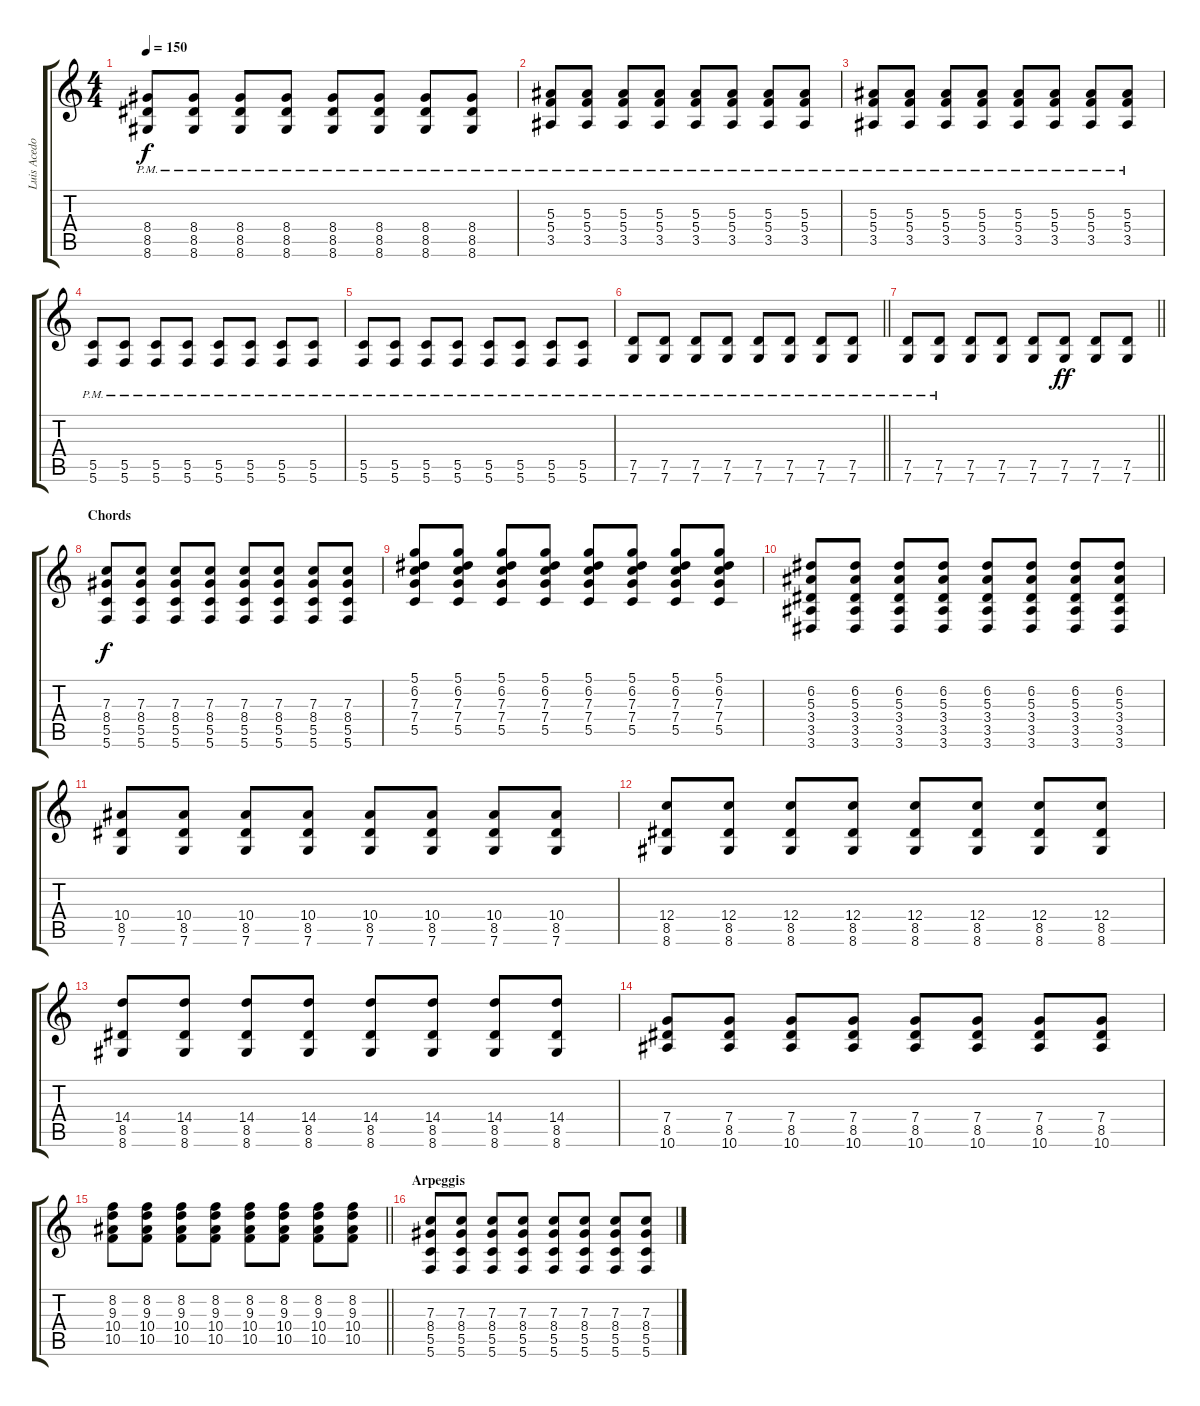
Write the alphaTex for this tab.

\track ("Luis Acedo" "Luis Acedo") {instrument overdrivenguitar}
\staff {score tabs}
\tuning (D4 A3 F3 C3 G2 C2) {hide}
\ts (4 4)
\tempo 150
\clef g2
\ks c
(8.4{pm} 8.5{pm} 8.6{pm}).8{dy f} (8.4{pm} 8.5{pm} 8.6{pm}).8 (8.4{pm} 8.5{pm} 8.6{pm}).8 (8.4{pm} 8.5{pm} 8.6{pm}).8 (8.4{pm} 8.5{pm} 8.6{pm}).8 (8.4{pm} 8.5{pm} 8.6{pm}).8 (8.4{pm} 8.5{pm} 8.6{pm}).8 (8.4{pm} 8.5{pm} 8.6{pm}).8 |
(5.3{pm} 5.4{pm} 3.5{pm}).8 (5.3{pm} 5.4{pm} 3.5{pm}).8 (5.3{pm} 5.4{pm} 3.5{pm}).8 (5.3{pm} 5.4{pm} 3.5{pm}).8 (5.3{pm} 5.4{pm} 3.5{pm}).8 (5.3{pm} 5.4{pm} 3.5{pm}).8 (5.3{pm} 5.4{pm} 3.5{pm}).8 (5.3{pm} 5.4{pm} 3.5{pm}).8 |
(5.3{pm} 5.4{pm} 3.5{pm}).8 (5.3{pm} 5.4{pm} 3.5{pm}).8 (5.3{pm} 5.4{pm} 3.5{pm}).8 (5.3{pm} 5.4{pm} 3.5{pm}).8 (5.3{pm} 5.4{pm} 3.5{pm}).8 (5.3{pm} 5.4{pm} 3.5{pm}).8 (5.3{pm} 5.4{pm} 3.5{pm}).8 (5.3{pm} 5.4{pm} 3.5{pm}).8 |
(5.5{pm} 5.6{pm}).8 (5.5{pm} 5.6{pm}).8 (5.5{pm} 5.6{pm}).8 (5.5{pm} 5.6{pm}).8 (5.5{pm} 5.6{pm}).8 (5.5{pm} 5.6{pm}).8 (5.5{pm} 5.6{pm}).8 (5.5{pm} 5.6{pm}).8 |
(5.5{pm} 5.6{pm}).8 (5.5{pm} 5.6{pm}).8 (5.5{pm} 5.6{pm}).8 (5.5{pm} 5.6{pm}).8 (5.5{pm} 5.6{pm}).8 (5.5{pm} 5.6{pm}).8 (5.5{pm} 5.6{pm}).8 (5.5{pm} 5.6{pm}).8 |
\barLineRight lightlight
(7.5{pm} 7.6{pm}).8 (7.5{pm} 7.6{pm}).8 (7.5{pm} 7.6{pm}).8 (7.5{pm} 7.6{pm}).8 (7.5{pm} 7.6{pm}).8 (7.5{pm} 7.6{pm}).8 (7.5{pm} 7.6{pm}).8 (7.5{pm} 7.6{pm}).8 |
\barLineRight lightlight
(7.5{pm} 7.6{pm}).8 (7.5{pm} 7.6{pm}).8 (7.5 7.6).8 (7.5 7.6).8 (7.5 7.6).8 (7.5 7.6).8{dy ff} (7.5 7.6).8 (7.5 7.6).8 |
\section ("" "Chords")
(7.3 8.4 5.5 5.6).8{dy f volume 12} (7.3 8.4 5.5 5.6).8 (7.3 8.4 5.5 5.6).8 (7.3 8.4 5.5 5.6).8 (7.3 8.4 5.5 5.6).8 (7.3 8.4 5.5 5.6).8 (7.3 8.4 5.5 5.6).8 (7.3 8.4 5.5 5.6).8 |
(5.1 6.2 7.3 7.4 5.5).8 (5.1 6.2 7.3 7.4 5.5).8 (5.1 6.2 7.3 7.4 5.5).8 (5.1 6.2 7.3 7.4 5.5).8 (5.1 6.2 7.3 7.4 5.5).8 (5.1 6.2 7.3 7.4 5.5).8 (5.1 6.2 7.3 7.4 5.5).8 (5.1 6.2 7.3 7.4 5.5).8 |
(6.2 5.3 3.4 3.5 3.6).8 (6.2 5.3 3.4 3.5 3.6).8 (6.2 5.3 3.4 3.5 3.6).8 (6.2 5.3 3.4 3.5 3.6).8 (6.2 5.3 3.4 3.5 3.6).8 (6.2 5.3 3.4 3.5 3.6).8 (6.2 5.3 3.4 3.5 3.6).8 (6.2 5.3 3.4 3.5 3.6).8 |
(10.4 8.5 7.6).8 (10.4 8.5 7.6).8 (10.4 8.5 7.6).8 (10.4 8.5 7.6).8 (10.4 8.5 7.6).8 (10.4 8.5 7.6).8 (10.4 8.5 7.6).8 (10.4 8.5 7.6).8 |
(12.4 8.5 8.6).8 (12.4 8.5 8.6).8 (12.4 8.5 8.6).8 (12.4 8.5 8.6).8 (12.4 8.5 8.6).8 (12.4 8.5 8.6).8 (12.4 8.5 8.6).8 (12.4 8.5 8.6).8 |
(14.4 8.5 8.6).8 (14.4 8.5 8.6).8 (14.4 8.5 8.6).8 (14.4 8.5 8.6).8 (14.4 8.5 8.6).8 (14.4 8.5 8.6).8 (14.4 8.5 8.6).8 (14.4 8.5 8.6).8 |
(7.4 8.5 10.6).8 (7.4 8.5 10.6).8 (7.4 8.5 10.6).8 (7.4 8.5 10.6).8 (7.4 8.5 10.6).8 (7.4 8.5 10.6).8 (7.4 8.5 10.6).8 (7.4 8.5 10.6).8 |
\barLineRight lightlight
(8.2 9.3 10.4 10.5).8 (8.2 9.3 10.4 10.5).8 (8.2 9.3 10.4 10.5).8 (8.2 9.3 10.4 10.5).8 (8.2 9.3 10.4 10.5).8 (8.2 9.3 10.4 10.5).8 (8.2 9.3 10.4 10.5).8 (8.2 9.3 10.4 10.5).8 |
\section ("" "Arpeggis")
(7.3 8.4 5.5 5.6).8 (7.3 8.4 5.5 5.6).8 (7.3 8.4 5.5 5.6).8 (7.3 8.4 5.5 5.6).8 (7.3 8.4 5.5 5.6).8 (7.3 8.4 5.5 5.6).8 (7.3 8.4 5.5 5.6).8 (7.3 8.4 5.5 5.6).8
